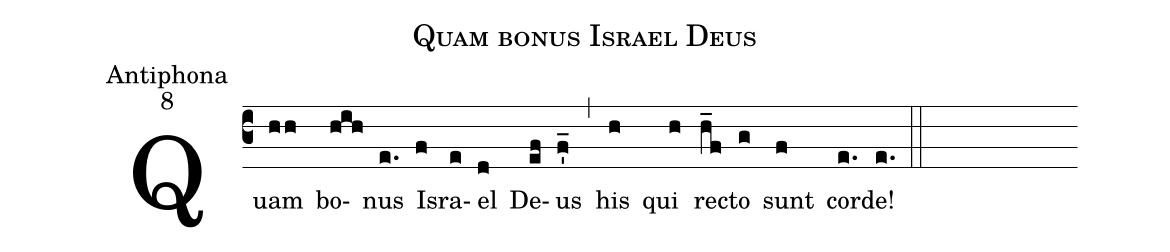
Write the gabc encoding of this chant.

name:Quam bonus Israel Deus;
office-part:Antiphona;
mode:8;
%%
(c3) Quam(hh) bo(hih)nus(e.) Is(f)ra(e)el(d) De(ef)us(f'_) (,) his(h) qui(h) re(h_f)cto(g) sunt(f) cor(e.)de!(e.) (::)
